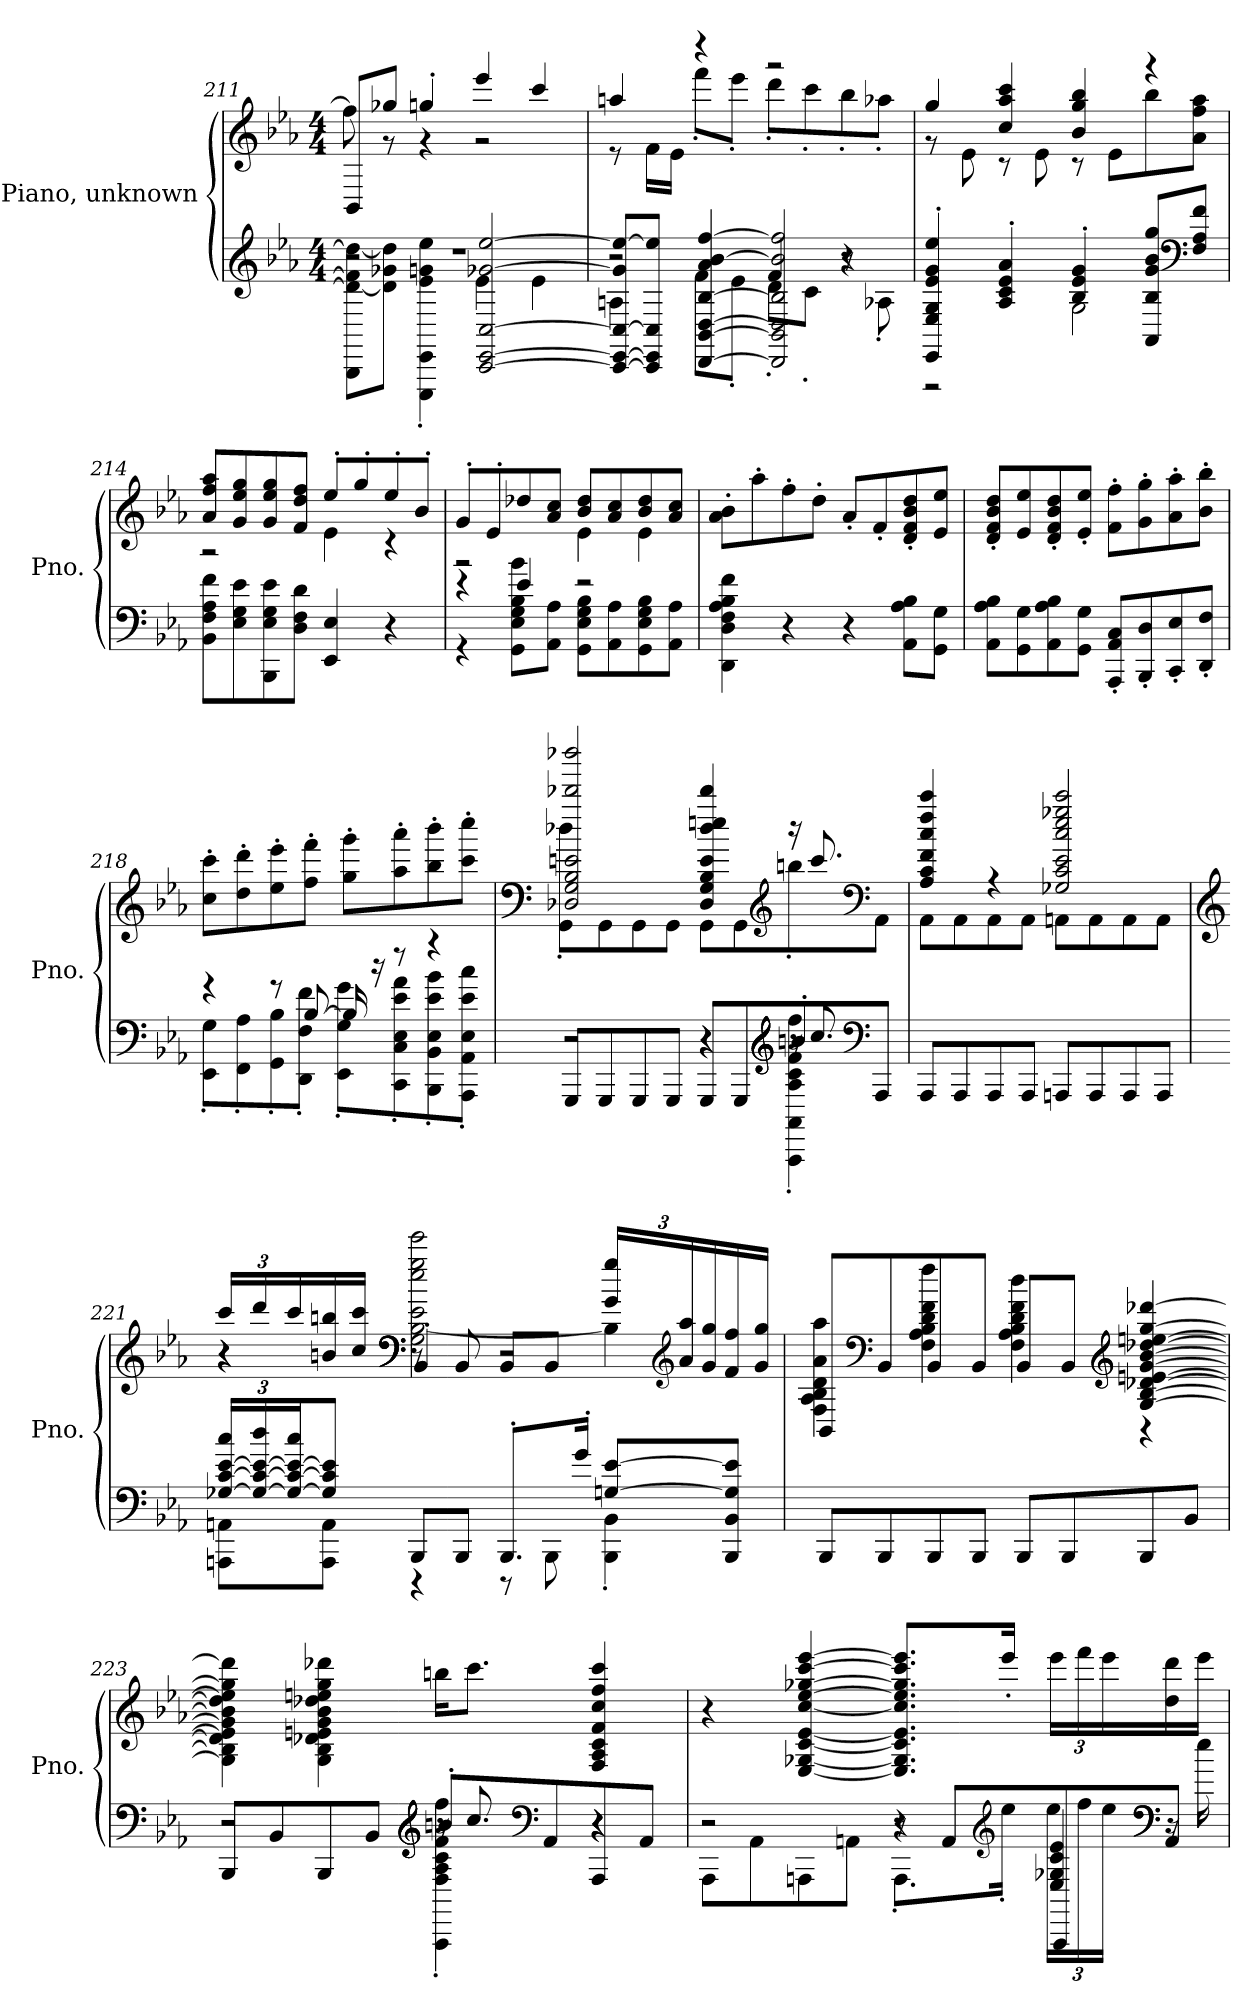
**kern	**kern
*part1	*part1
*staff2	*staff1
*I"Piano, unknown	*
*I'Pno.	*
*clefG2	*clefG2
*k[b-e-a-]	*k[b-e-a-]
*M4/4	*M4/4
=211	=211
*^	*^
*	*^	*	*
1r	8BBB-\ 8d\_ 8f\] 8dd\_L	2r	8BB-/L	8ff\]
.	8d\] 8g-X\ 8dd\]J	.	8gg-X/J	8r
.	4EEE-\' 4EE-\' 4e-\' 4gn\' 4ee-\'	.	4ggn'/	4r
.	4e-\	[2CC/ [2EE-/ [2C/ [2g-X/ [2ee-/	4eee-/	2r
.	4e-\	.	4ccc/	.
!!LO:LB:g=z	!!
=212	=212	=212	=212	=212
2r	4An\	8CC/_ 8EE-/_ 8C/_ 8g-/] 8ee-/_L	4aan/	8r
.	.	8CC/] 8EE-/] 8C/] 8ee-/]J	.	16f\LL
.	.	.	.	16e-\JJ
.	8f\L	[4DD/ [4BB-/ [4D/ [4B-/ 4a-/ [4b-/ [4ff/	4r	8fff'\L
.	8e-'\J	.	.	8eee-'\J
4f/	8d'\L	2DD/] 2BB-/] 2D/] 2B-/] 2b-/] 2ff/]	2r	8ddd'\L
.	8c'\J	.	.	8ccc'\
4r	8r	.	.	8bb-'\
.	8A-X'\	.	.	8aa-X'\J
*	*v	*v	*	*
=213	=213	=213	=213
4EE-/' 4E-/' 4G/' 4e-/' 4g/' 4ee-/'	2r	4gg/	8r
.	.	.	8e-\
4A-/' 4c/' 4e-/' 4a-/'	.	4cc/ 4aa-/ 4ccc/	8r
.	.	.	8e-\
4B-/' 4e-/' 4g/'	2G\	4b-/ 4gg/ 4bb-/	8r
.	.	.	8e-\L
8AA-/ 8B-/ 8g/ 8b-/ 8gg/L	.	4r	8bb-\
*clefF4	*	*	*
8F/ 8A-/ 8f/J	.	.	8a-\ 8ff\ 8aa-\J
*v	*v	*	*
=214	=214	=214
8BB-\ 8F\ 8A-\ 8f\L	8a-/ 8ff/ 8aa-/L	2r
8E-\ 8G\ 8e-\	8g/ 8ee-/ 8gg/	.
8BBB-\ 8E-\ 8G\ 8e-\	8g/ 8ee-/ 8gg/	.
8D\ 8F\ 8d\J	8f/ 8dd/ 8ff/J	.
4EE-/ 4E-/	8ee-'/L	4e-\
.	8gg'/	.
4r	8ee-'/	4r
.	8b-'/J	.
=215	=215	=215
*^	*	*
4r	4r	8g'/L	2r
.	.	8e-'/	.
4e-/	8GG\ 8E-\ 8G\ 8B-\ 8b-\L	8dd-X/	.
.	8AA-\ 8A-\J	8a-/ 8cc/J	.
2r	8GG\ 8E-\ 8G\ 8B-\L	8b-/ 8dd-/L	4e-\
.	8AA-\ 8A-\	8a-/ 8cc/	.
.	8GG\ 8E-\ 8G\ 8B-\	8b-/ 8dd-/	4e-\
.	8AA-\ 8A-\J	8a-/ 8cc/J	.
*v	*v	*	*
*	*v	*v
!!LO:LB:g=z
=216	=216
4DD\ 4D\ 4F\ 4A-\ 4B-\ 4f\	8a-\' 8b-\'L
.	8aa-'\
4r	8ff'\
.	8dd'\J
4r	8a-'/L
.	8f'/
8AA-\ 8A-\ 8B-\L	8d/' 8f/' 8b-/' 8dd/'
8GG\ 8G\J	8e-/ 8ee-/J
=217	=217
8AA-\ 8A-\ 8B-\L	8d/' 8f/' 8b-/' 8dd/'L
8GG\ 8G\	8e-/ 8ee-/
8AA-\ 8A-\ 8B-\	8d/' 8f/' 8b-/' 8dd/'
8GG\ 8G\J	8e-/' 8ee-/'J
8AAA-/' 8AA-/' 8C/'L	8f\' 8ff\'L
8BBB-/' 8D/'	8g\' 8gg\'
8CC/' 8E-/'	8a-\' 8aa-\'
8DD/' 8F/'J	8b-\' 8bb-\'J
=218	=218
*^	*
4r	8EE-\' 8G\'L	8cc\' 8ccc\'L
.	8FF\' 8A-\'	8dd\' 8ddd\'
8r	8GG\' 8B-\'	8ee-\' 8eee-\'
[8B-/	8DD\' 8F\' 8f\'J	8ff\' 8fff\'J
16B-/]	8EE-\' 8G\' 8g\'L	8gg\' 8ggg\'L
16r	.	.
8r	8CC\' 8C\' 8E-\' 8e-\' 8a-\'	8aa-\' 8aaa-\'
4r	8BBB-\' 8BB-\' 8E-\' 8e-\' 8b-\'	8bb-\' 8bbb-\'
.	8AAA-\' 8AA-\' 8E-\' 8e-\' 8cc\'J	8ccc\' 8cccc\'J
*v	*v	*
!!LO:LB:g=z
=219	=219
*	*clefF4
*^	*^
*	*^	*	*
2r	2r	8GGG/L	2D-X/ 2G/ 2B-/ 2en/ 2ddd-X/ 2dddd-X/	8GG\' 8dd-X\'L
.	.	8GGG/	.	8GG\
.	.	8GGG/	.	8GG\
.	.	8GGG/J	.	8GG\J
4r	4r	8GGG/L	4D-/ 4G/ 4B-/ 4e/ 4dd-/ 4een/ 4ddd-/	8GG\L
.	.	8GGG/	.	8GG\
*clefG2	*	*	*clefG2	*
16r	4AAA-\' 4AA-\' 4A-\' 4c\' 4f\' 4ff\'	8bn'/	16r	8bbn'\
8.cc/	.	.	8.ccc/	.
*clefF4	*	*	*clefF4	*
.	.	8AAA-/J	.	8AA-\J
*v	*v	*v	*	*
=220	=220	=220
8AAA-/L	4A-/ 4c/ 4f/ 4cc/ 4ff/ 4ccc/	8AA-\L
8AAA-/	.	8AA-\
8AAA-/	4r	8AA-\
8AAA-/J	.	8AA-\J
8AAAn/L	2G-X/ 2c/ 2e-/ 2cc/ 2ee-/ 2gg-X/ 2ccc/	8AAn\L
8AAA/	.	8AA\
8AAA/	.	8AA\
8AAA/J	.	8AA\J
*	*v	*v
!!LO:LB:g=z
=221	=221
*	*clefG2
*Xbrackettup	*Xbrackettup
*^	*^
*	*	*	*^
[24G-X/ [24c/ [24e-/ 24cc/LL	8AAAn\ 8AAn\L	24ccc/LL	4r	4r
24G-/_ 24c/_ 24e-/_ 24dd/	.	24ddd/	.	.
24G-/_ 24c/_ 24e-/_ 24cc/J	.	24ccc/	.	.
8G-/] 8c/] 8e-/]J	8AAA\ 8AA\J	16bn/ 16bbn/	.	.
.	.	16cc/ 16ccc/JJ	.	.
*	*	*clefF4	*	*
8BBB-/L	4r	8r	2G\ [2B-\ 2e-\ 2ee-\ 2gg\ 2eee-\	4BB-'/
8BBB-/J	.	8BB-/	.	.
8.BBB-'/L	8r	8BB-/L	.	2r
.	8BBB-\	8BB-/J	.	.
16g'/Jk	.	.	.	.
[8Gn/ [8e-/L	4BBB-\' 4BB-\'	24g/ 24gg/LL	4B-\]	.
*	*	*clefG2	*	*
.	.	24a-/ 24aa-/	.	.
.	.	24g/ 24gg/	.	.
8BBB-/ 8BB-/ 8G/] 8e-/]J	.	16f/ 16ff/	.	.
.	.	16g/ 16gg/JJ	.	.
*v	*v	*	*	*
*	*	*v	*v
=222	=222	=222
8BBB-/L	8BB-/L	4F\ 4A-\ 4B-\ 4d\ 4a-\ 4aa-\
*	*clefF4	*
8BBB-/	8BB-/	.
8BBB-/	8BB-/	4F\ 4A-\ 4B-\ 4d\ 4f\ 4ff\
8BBB-/J	8BB-/J	.
8BBB-/L	8BB-/L	4F\ 4A-\ 4B-\ 4d\ 4f\ 4dd\
8BBB-/	8BB-/J	.
*	*clefG2	*
8BBB-/	[4G/ [4B-/ [4d-X/ [4en/ [4g/ [4b-/ [4dd-X/ [4een/ [4gg/ [4ddd-X/	4r
8BB-/J	.	.
*	*v	*v
!!LO:PB:g=z
=223	=223
*^	*
*	*^	*
2r	2r	8BBB-/L	4G\] 4B-\] 4d-\] 4e\] 4g\] 4b-\] 4dd-\] 4ee\] 4gg\] 4ddd-\]
.	.	8BB-/	.
.	.	8BBB-/	4G\ 4B-\ 4d-X\ 4en\ 4g\ 4b-\ 4dd-X\ 4een\ 4gg\ 4ddd-X\
.	.	8BB-/J	.
*clefG2	*	*	*
16r	4AAA-\' 4F\' 4A-\' 4c\' 4f\' 4ff\'	8bn'/L	16bbn\KL
8.cc/	.	.	8.ccc\J
*clefF4	*	*	*
.	.	8AA-/	.
4r	4r	8AAA-/	4F/ 4A-/ 4c/ 4f/ 4cc/ 4ff/ 4ccc/
.	.	8AA-/J	.
=224	=224	=224	=224
2r	8AAA-\L	2r	4r
.	8AA-\	.	.
.	8AAAn\	.	[4E-/ [4G-X/ [4c/ [4e-/ [4cc/ [4ee-/ [4gg-X/ [4ccc/ [4eee-/
.	8AAn\J	.	.
4r	8.AAA'\L	8r	8.E-/] 8.G-/] 8.c/] 8.e-/] 8.cc/] 8.ee-/] 8.gg-/] 8.ccc/] 8.eee-/]L
.	.	8AA/L	.
*clefG2	*	*	*
.	16ee-'\Jk	.	16eee-'/Jk
4E-/ 4G-X/ 4c/ 4e-/	24ee-\LL	8AAA/	24eee-\LL
.	24ff\	.	24fff\
.	24ee-\JJ	.	24eee-\
*clefF4	*	*	*
.	16r	8AA/J	16dd\ 16ddd\
.	16ee-\	.	16eee-\JJ
*v	*v	*v	*
=	=
*-	*-
